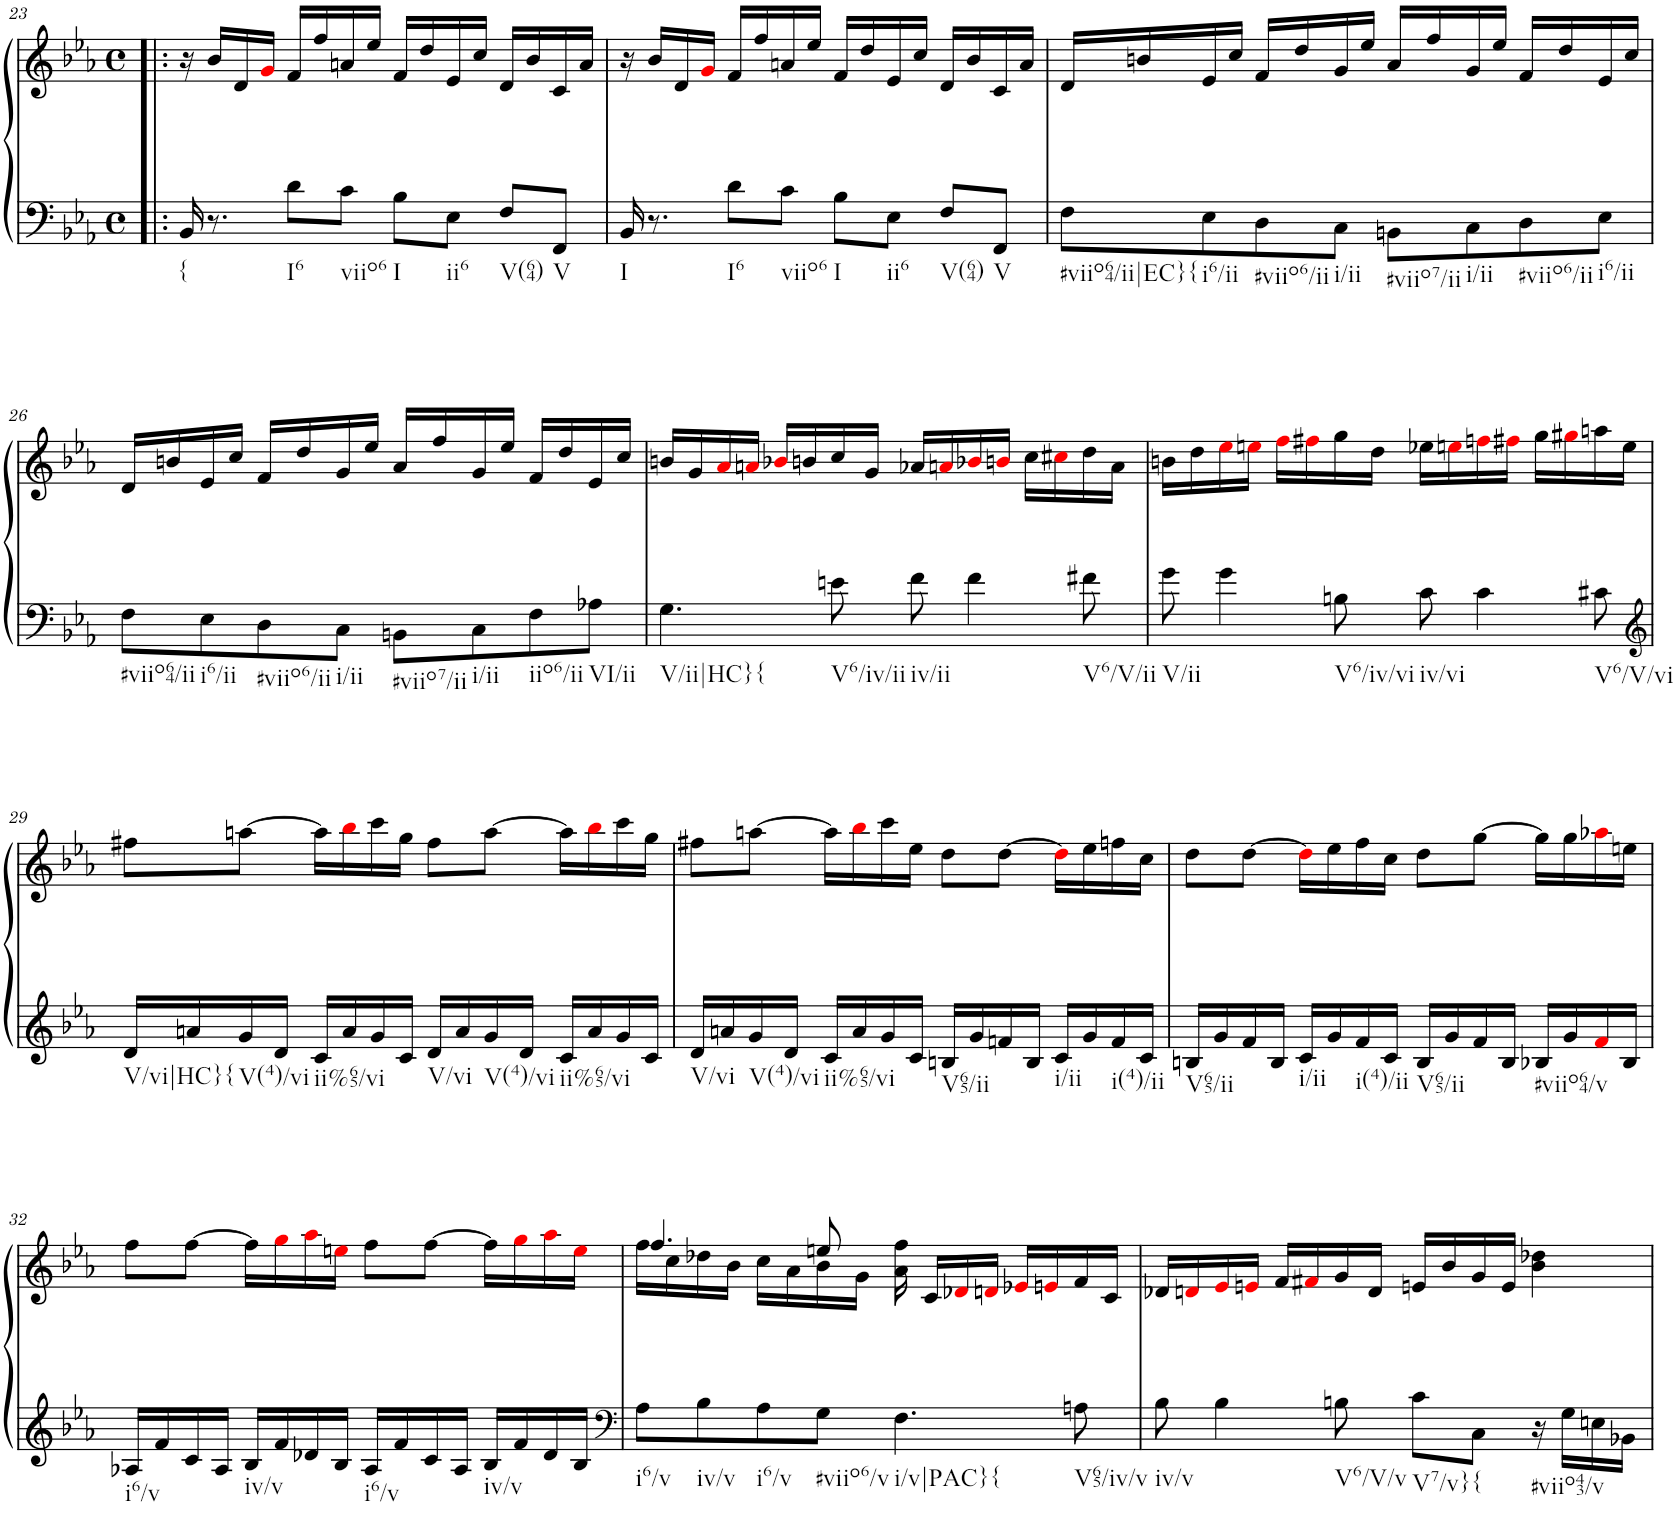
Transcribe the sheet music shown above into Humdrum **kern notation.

**kern	**kern
*part1	*part1
*staff2	*staff1
*I"Piano	*
*I'Pno.	*
!!LO:PB:g=z
*clefF4	*clefG2
*k[b-e-a-]	*k[b-e-a-]
*M4/4	*M4/4
*met(c)	*met(c)
=23!|:	=23!|:
!LO:TX:b:t={	!
16BB-/	16r
8.r	16b-/LL
.	16d/
.	16gi/JJ
!LO:TX:b:t=I6	!
8d\L	16f/LL
.	16ff/
!LO:TX:b:t=viio6	!
8c\J	16an/
.	16ee-/JJ
!LO:TX:b:t=I	!
8B-\L	16f/LL
.	16dd/
!LO:TX:b:t=ii6	!
8E-\J	16e-/
.	16cc/JJ
!LO:TX:b:t=V(64)	!
8F/L	16d/LL
.	16b-/
!LO:TX:b:t=V	!
8FF/J	16c/
.	16a/JJ
=24	=24
!LO:TX:b:t=I	!
16BB-/	16r
8.r	16b-/LL
.	16d/
.	16gi/JJ
!LO:TX:b:t=I6	!
8d\L	16f/LL
.	16ff/
!LO:TX:b:t=viio6	!
8c\J	16an/
.	16ee-/JJ
!LO:TX:b:t=I	!
8B-\L	16f/LL
.	16dd/
!LO:TX:b:t=ii6	!
8E-\J	16e-/
.	16cc/JJ
!LO:TX:b:t=V(64)	!
8F/L	16d/LL
.	16b-/
!LO:TX:b:t=V	!
8FF/J	16c/
.	16a/JJ
=25	=25
!LO:TX:b:t=#viio64/ii|EC}{	!
8F\L	16d/LL
.	16bn/
!LO:TX:b:t=i6/ii	!
8E-\	16e-/
.	16cc/JJ
!LO:TX:b:t=#viio6/ii	!
8D\	16f/LL
.	16dd/
!LO:TX:b:t=i/ii	!
8C\J	16g/
.	16ee-/JJ
!LO:TX:b:t=#viio7/ii	!
8BBn\L	16a-/LL
.	16ff/
!LO:TX:b:t=i/ii	!
8C\	16g/
.	16ee-/JJ
!LO:TX:b:t=#viio6/ii	!
8D\	16f/LL
.	16dd/
!LO:TX:b:t=i6/ii	!
8E-\J	16e-/
.	16cc/JJ
!!LO:LB:g=z
=26	=26
!LO:TX:b:t=#viio64/ii	!
8F\L	16d/LL
.	16bn/
!LO:TX:b:t=i6/ii	!
8E-\	16e-/
.	16cc/JJ
!LO:TX:b:t=#viio6/ii	!
8D\	16f/LL
.	16dd/
!LO:TX:b:t=i/ii	!
8C\J	16g/
.	16ee-/JJ
!LO:TX:b:t=#viio7/ii	!
8BBn\L	16a-/LL
.	16ff/
!LO:TX:b:t=i/ii	!
8C\	16g/
.	16ee-/JJ
!LO:TX:b:t=iio6/ii	!
8F\	16f/LL
.	16dd/
!LO:TX:b:t=VI/ii	!
8A-X\J	16e-/
.	16cc/JJ
=27	=27
!LO:TX:b:t=V/ii|HC}{	!
4.G\	16bn/LL
.	16g/
.	16a-i/
.	16ani/JJ
.	16b-Xi/LL
.	16bn/
!LO:TX:b:t=V6/iv/ii	!
8en\	16cc/
.	16g/JJ
!LO:TX:b:t=iv/ii	!
8f\	16a-X/LL
.	16ani/
4f\	16b-Xi/
.	16bni/JJ
.	16cc\LL
.	16cc#Xi\
!LO:TX:b:t=V6/V/ii	!
8f#X\	16dd\
.	16a\JJ
=28	=28
!LO:TX:b:t=V/ii	!
8g\	16bn\LL
.	16dd\
4g\	16ee-i\
.	16eeni\JJ
.	16ffi\LL
.	16ff#Xi\
!LO:TX:b:t=V6/iv/vi	!
8Bn\	16gg\
.	16dd\JJ
!LO:TX:b:t=iv/vi	!
8c\	16ee-X\LL
.	16eeni\
4c\	16ffni\
.	16ff#Xi\JJ
.	16gg\LL
.	16gg#Xi\
!LO:TX:b:t=V6/V/vi	!
8c#X\	16aan\
.	16ee\JJ
!!LO:LB:g=z
=29	=29
*clefG2	*
!LO:TX:b:t=V/vi|HC}{	!
16d/LL	8ff#X\L
16an/	.
!LO:TX:b:t=V(4)/vi	!
16g/	[8aan\J
16d/JJ	.
!LO:TX:b:t=ii%65/vi	!
16c/LL	16aa\LL]
16a/	16bb-i\
16g/	16ccc\
16c/JJ	16gg\JJ
!LO:TX:b:t=V/vi	!
16d/LL	8ff#\L
16a/	.
!LO:TX:b:t=V(4)/vi	!
16g/	[8aa\J
16d/JJ	.
!LO:TX:b:t=ii%65/vi	!
16c/LL	16aa\LL]
16a/	16bb-i\
16g/	16ccc\
16c/JJ	16gg\JJ
=30	=30
!LO:TX:b:t=V/vi	!
16d/LL	8ff#X\L
16an/	.
!LO:TX:b:t=V(4)/vi	!
16g/	[8aan\J
16d/JJ	.
!LO:TX:b:t=ii%65/vi	!
16c/LL	16aa\LL]
16a/	16bb-i\
16g/	16ccc\
16c/JJ	16ee-\JJ
!LO:TX:b:t=V65/ii	!
16Bn/LL	8dd\L
16g/	.
16fn/	[8dd\J
16B/JJ	.
!LO:TX:b:t=i/ii	!
16c/LL	16ddi\LL]
16g/	16ee-\
!LO:TX:b:t=i(4)/ii	!
16f/	16ffn\
16c/JJ	16cc\JJ
=31	=31
!LO:TX:b:t=V65/ii	!
16Bn/LL	8dd\L
16g/	.
16f/	[8dd\J
16B/JJ	.
!LO:TX:b:t=i/ii	!
16c/LL	16ddi\LL]
16g/	16ee-\
!LO:TX:b:t=i(4)/ii	!
16f/	16ff\
16c/JJ	16cc\JJ
!LO:TX:b:t=V65/ii	!
16B/LL	8dd\L
16g/	.
16f/	[8gg\J
16B/JJ	.
!LO:TX:b:t=#viio64/v	!
16B-X/LL	16gg\LL]
16g/	16gg\
16fi/	16aa-Xi\
16B-/JJ	16een\JJ
!!LO:LB:g=z
=32	=32
!LO:TX:b:t=i6/v	!
16A-X/LL	8ff\L
16f/	.
16c/	[8ff\J
16A-/JJ	.
!LO:TX:b:t=iv/v	!
16B-/LL	16ff\LL]
16f/	16ggi\
16d-X/	16aa-i\
16B-/JJ	16eeni\JJ
!LO:TX:b:t=i6/v	!
16A-/LL	8ff\L
16f/	.
16c/	[8ff\J
16A-/JJ	.
!LO:TX:b:t=iv/v	!
16B-/LL	16ff\LL]
16f/	16ggi\
16d-/	16aa-i\
16B-/JJ	16eei\JJ
=33	=33
*clefF4	*
*	*^
!LO:TX:b:t=i6/v	!	!
8A-\L	4.ff/	16ff\LL
.	.	16cc\
!LO:TX:b:t=iv/v	!	!
8B-\	.	16dd-X\
.	.	16b-\JJ
!LO:TX:b:t=i6/v	!	!
8A-\	.	16cc\LL
.	.	16a-\
!LO:TX:b:t=#viio6/v	!	!
8G\J	8een/	16b-\
.	.	16g\JJ
!LO:TX:b:t=i/v|PAC}{	!	!
4.F\	16a-\ 16ff\	2ryy
.	16c/LL	.
.	16d-Xi/	.
.	16dni/JJ	.
.	16e-Xi/LL	.
.	16eni/	.
!LO:TX:b:t=V65/iv/v	!	!
8An\	16f/	.
.	16c/JJ	.
*	*v	*v
=34	=34
!LO:TX:b:t=iv/v	!
8B-\	16d-X/LL
.	16dni/
4B-\	16e-i/
.	16eni/JJ
.	16f/LL
.	16f#Xi/
!LO:TX:b:t=V6/V/v	!
8Bn\	16g/
.	16d/JJ
!LO:TX:b:t=V7/v}{	!
8c\L	16en/LL
.	16b-/
8C\J	16g/
.	16e/JJ
!LO:TX:b:t=#viio43/v	!
16r	4b-\ 4dd-X\
16G\LL	.
16En\	.
16BB-X\JJ	.
=	=
*-	*-
